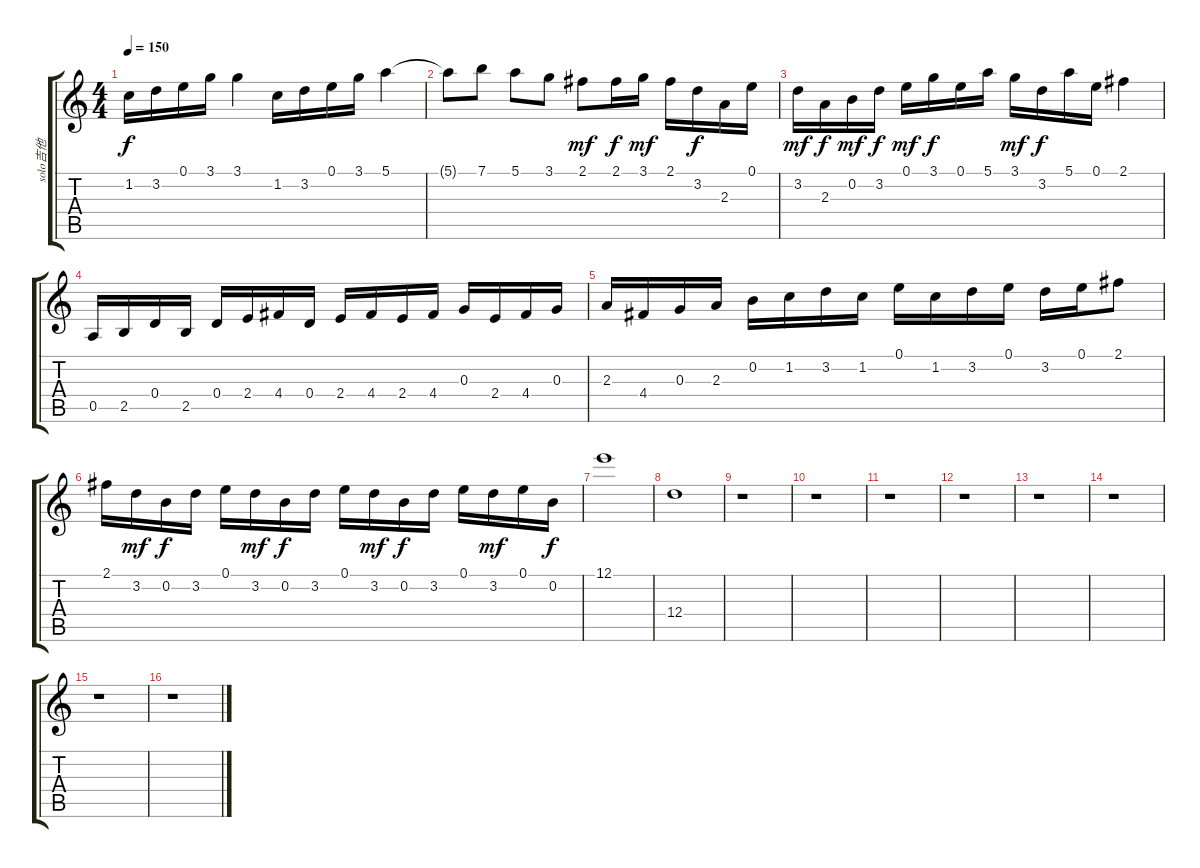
\track ("solo吉他" "solo吉他") {instrument overdrivenguitar}
\staff {score tabs}
\tuning (E4 B3 G3 D3 A2 E2) {hide}
\ts (4 4)
\tempo 150
\clef g2
\ks c
1.2.16{dy f} 3.2.16 0.1.16 3.1.16 3.1.4 1.2.16 3.2.16 0.1.16 3.1.16 5.1.4 |
5.1{t}.8 7.1.8 5.1.8 3.1.8 2.1.8{dy mf} 2.1.16{dy f} 3.1.16{dy mf} 2.1.16 3.2.16{dy f} 2.3.16 0.1.16 |
3.2.16{dy mf} 2.3.16{dy f} 0.2.16{dy mf} 3.2.16{dy f} 0.1.16{dy mf} 3.1.16{dy f} 0.1.16 5.1.16 3.1.16{dy mf} 3.2.16{dy f} 5.1.16 0.1.16 2.1.4 |
0.5.16 2.5.16 0.4.16 2.5.16 0.4.16 2.4.16 4.4.16 0.4.16 2.4.16 4.4.16 2.4.16 4.4.16 0.3.16 2.4.16 4.4.16 0.3.16 |
2.3.16 4.4.16 0.3.16 2.3.16 0.2.16 1.2.16 3.2.16 1.2.16 0.1.16 1.2.16 3.2.16 0.1.16 3.2.16 0.1.16 2.1.8 |
2.1.16 3.2.16{dy mf} 0.2.16{dy f} 3.2.16 0.1.16 3.2.16{dy mf} 0.2.16{dy f} 3.2.16 0.1.16 3.2.16{dy mf} 0.2.16{dy f} 3.2.16 0.1.16 3.2.16{dy mf} 0.1.16 0.2.16{dy f} |
12.1.1 |
12.4.1 |
r.1 |
r.1 |
r.1 |
r.1 |
r.1 |
r.1 |
r.1 |
r.1
